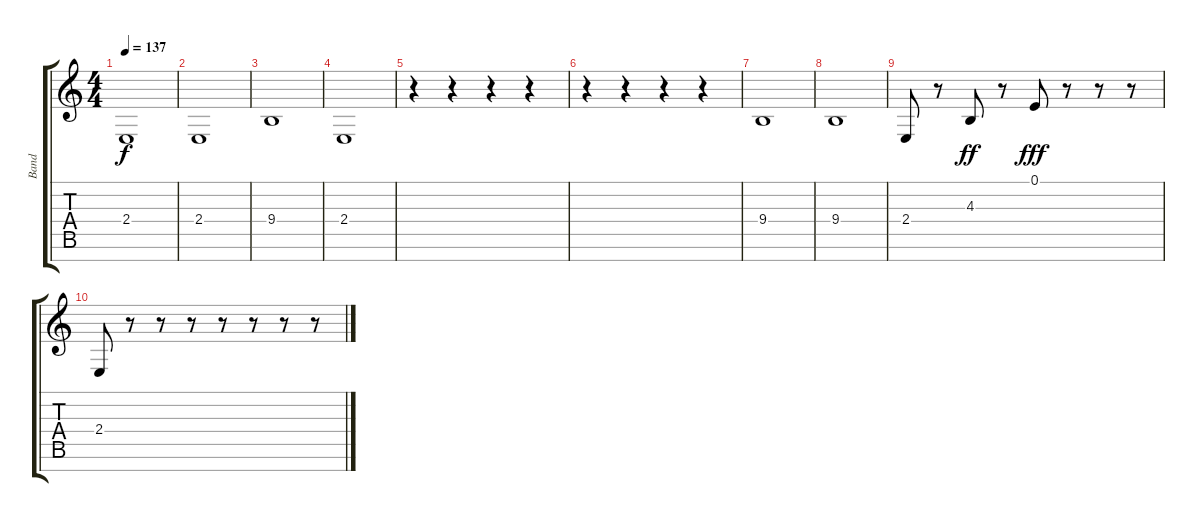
\track ("Band" "Band") {instrument pad2warm}
\staff {score tabs}
\tuning (E4 B3 G3 D3 A2 E2 B1) {hide}
\ts (4 4)
\tempo 137
\clef g2
\ks c
2.4.1{dy f} |
2.4.1 |
9.4.1 |
2.4.1 |
r.4 r.4 r.4 r.4 |
r.4 r.4 r.4 r.4 |
9.4.1 |
9.4.1 |
2.4.8 r.8 4.3.8{dy ff} r.8 0.1.8{dy fff} r.8 r.8 r.8 |
2.4.8 r.8 r.8 r.8 r.8 r.8 r.8 r.8
